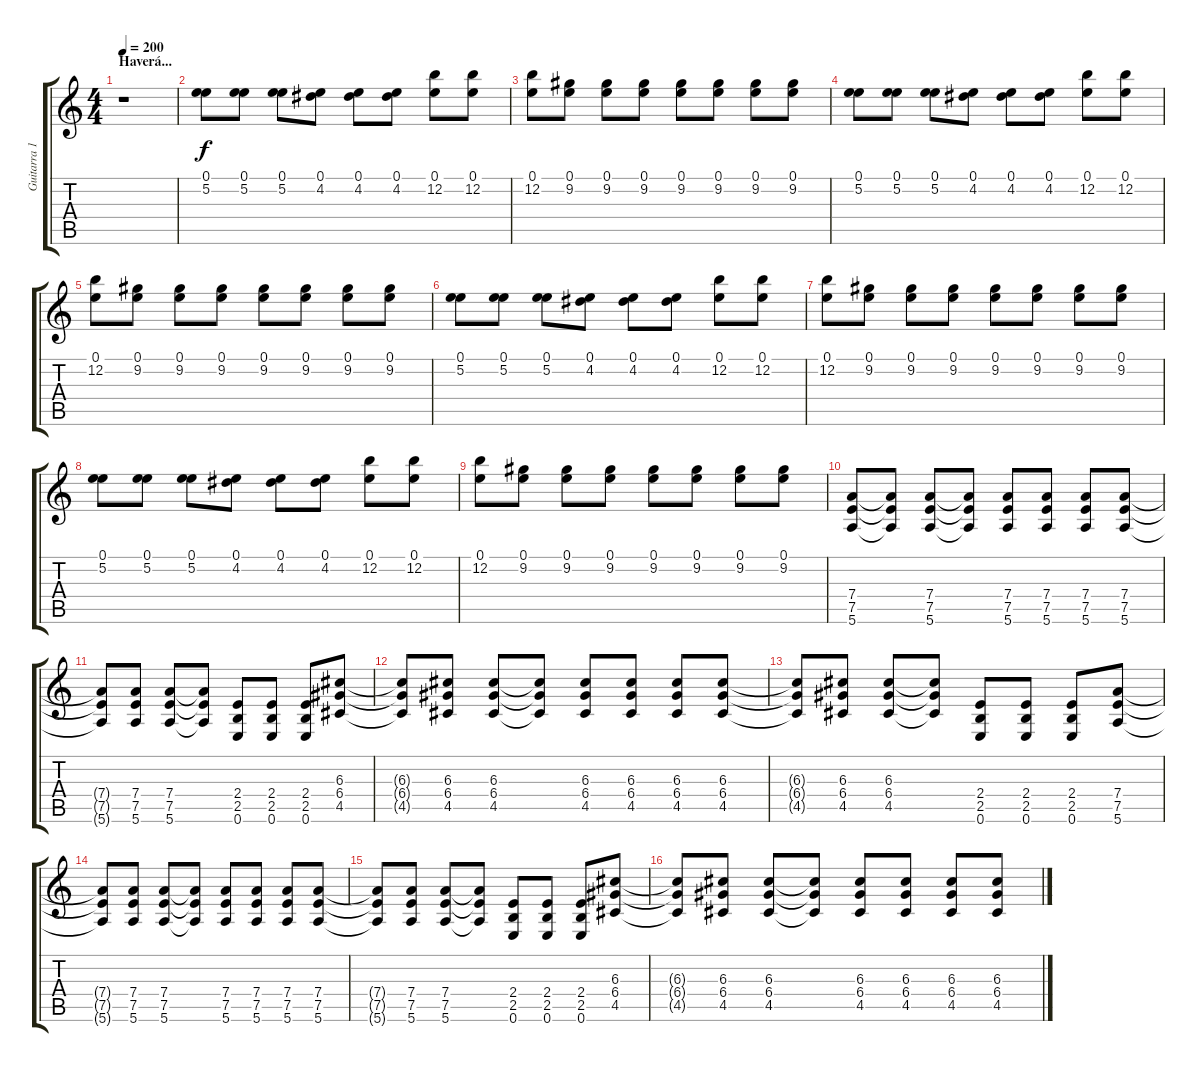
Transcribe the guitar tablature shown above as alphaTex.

\track ("Guitarra 1 | Phillipe  " "Guitarra 1") {instrument distortionguitar}
\staff {score tabs}
\tuning (E4 B3 G3 D3 A2 E2) {hide}
\ts (4 4)
\section ("" "Haverá...")
\tempo 200
\clef g2
\ks c
r.1{dy f instrument distortionguitar} |
(0.1 5.2).8 (0.1 5.2).8 (0.1 5.2).8 (0.1 4.2).8 (0.1 4.2).8 (0.1 4.2).8 (0.1 12.2).8 (0.1 12.2).8 |
(0.1 12.2).8 (0.1 9.2).8 (0.1 9.2).8 (0.1 9.2).8 (0.1 9.2).8 (0.1 9.2).8 (0.1 9.2).8 (0.1 9.2).8 |
(0.1 5.2).8 (0.1 5.2).8 (0.1 5.2).8 (0.1 4.2).8 (0.1 4.2).8 (0.1 4.2).8 (0.1 12.2).8 (0.1 12.2).8 |
(0.1 12.2).8 (0.1 9.2).8 (0.1 9.2).8 (0.1 9.2).8 (0.1 9.2).8 (0.1 9.2).8 (0.1 9.2).8 (0.1 9.2).8 |
(0.1 5.2).8 (0.1 5.2).8 (0.1 5.2).8 (0.1 4.2).8 (0.1 4.2).8 (0.1 4.2).8 (0.1 12.2).8 (0.1 12.2).8 |
(0.1 12.2).8 (0.1 9.2).8 (0.1 9.2).8 (0.1 9.2).8 (0.1 9.2).8 (0.1 9.2).8 (0.1 9.2).8 (0.1 9.2).8 |
(0.1 5.2).8 (0.1 5.2).8 (0.1 5.2).8 (0.1 4.2).8 (0.1 4.2).8 (0.1 4.2).8 (0.1 12.2).8 (0.1 12.2).8 |
(0.1 12.2).8 (0.1 9.2).8 (0.1 9.2).8 (0.1 9.2).8 (0.1 9.2).8 (0.1 9.2).8 (0.1 9.2).8 (0.1 9.2).8 |
(7.4 7.5 5.6).8 (7.4{t} 7.5{t} 5.6{t}).8 (7.4 7.5 5.6).8 (7.4{t} 7.5{t} 5.6{t}).8 (7.4 7.5 5.6).8 (7.4 7.5 5.6).8 (7.4 7.5 5.6).8 (7.4 7.5 5.6).8 |
(7.4{t} 7.5{t} 5.6{t}).8 (7.4 7.5 5.6).8 (7.4 7.5 5.6).8 (7.4{t} 7.5{t} 5.6{t}).8 (2.4 2.5 0.6).8 (2.4 2.5 0.6).8 (2.4 2.5 0.6).8 (6.3 6.4 4.5).8 |
(6.3{t} 6.4{t} 4.5{t}).8 (6.3 6.4 4.5).8 (6.3 6.4 4.5).8 (6.3{t} 6.4{t} 4.5{t}).8 (6.3 6.4 4.5).8 (6.3 6.4 4.5).8 (6.3 6.4 4.5).8 (6.3 6.4 4.5).8 |
(6.3{t} 6.4{t} 4.5{t}).8 (6.3 6.4 4.5).8 (6.3 6.4 4.5).8 (6.3{t} 6.4{t} 4.5{t}).8 (2.4 2.5 0.6).8 (2.4 2.5 0.6).8 (2.4 2.5 0.6).8 (7.4 7.5 5.6).8 |
(7.4{t} 7.5{t} 5.6{t}).8 (7.4 7.5 5.6).8 (7.4 7.5 5.6).8 (7.4{t} 7.5{t} 5.6{t}).8 (7.4 7.5 5.6).8 (7.4 7.5 5.6).8 (7.4 7.5 5.6).8 (7.4 7.5 5.6).8 |
(7.4{t} 7.5{t} 5.6{t}).8 (7.4 7.5 5.6).8 (7.4 7.5 5.6).8 (7.4{t} 7.5{t} 5.6{t}).8 (2.4 2.5 0.6).8 (2.4 2.5 0.6).8 (2.4 2.5 0.6).8 (6.3 6.4 4.5).8 |
(6.3{t} 6.4{t} 4.5{t}).8 (6.3 6.4 4.5).8 (6.3 6.4 4.5).8 (6.3{t} 6.4{t} 4.5{t}).8 (6.3 6.4 4.5).8 (6.3 6.4 4.5).8 (6.3 6.4 4.5).8 (6.3 6.4 4.5).8
